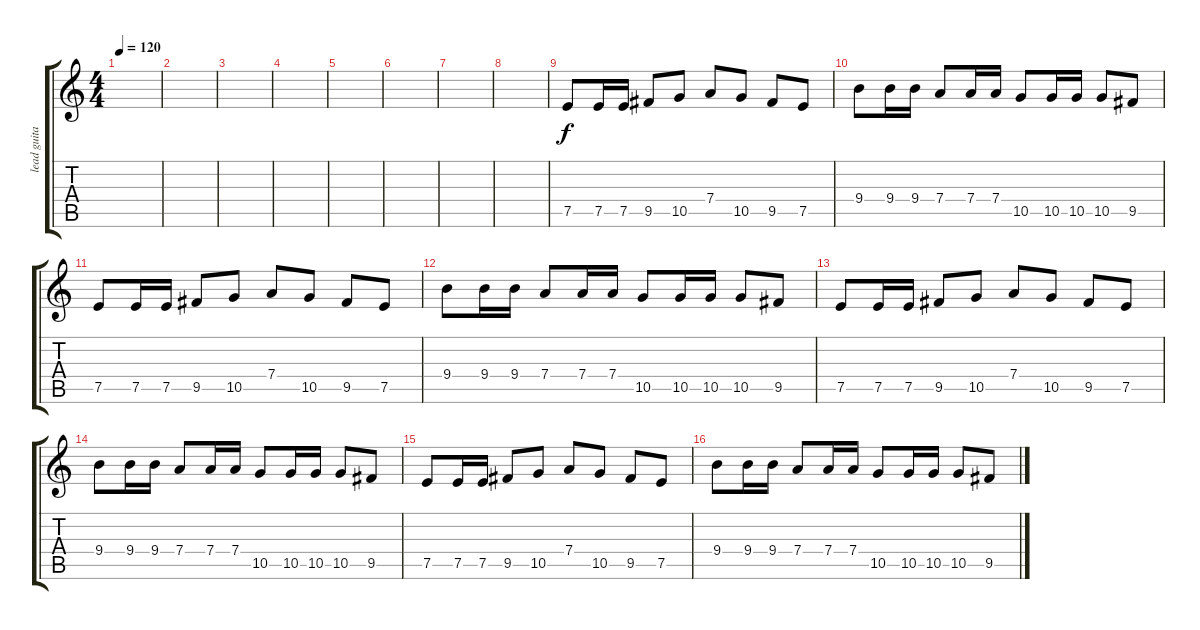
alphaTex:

\track ("lead guitar" "lead guita") {instrument distortionguitar}
\staff {score tabs}
\tuning (E4 B3 G3 D3 A2 E2) {hide}
\ts (4 4)
\tempo 120
\clef g2
\ks c
|
|
|
|
|
|
|
|
7.5.8 7.5.16 7.5.16 9.5.8 10.5.8 7.4.8 10.5.8 9.5.8 7.5.8 |
9.4.8 9.4.16 9.4.16 7.4.8 7.4.16 7.4.16 10.5.8 10.5.16 10.5.16 10.5.8 9.5.8 |
7.5.8 7.5.16 7.5.16 9.5.8 10.5.8 7.4.8 10.5.8 9.5.8 7.5.8 |
9.4.8 9.4.16 9.4.16 7.4.8 7.4.16 7.4.16 10.5.8 10.5.16 10.5.16 10.5.8 9.5.8 |
7.5.8 7.5.16 7.5.16 9.5.8 10.5.8 7.4.8 10.5.8 9.5.8 7.5.8 |
9.4.8 9.4.16 9.4.16 7.4.8 7.4.16 7.4.16 10.5.8 10.5.16 10.5.16 10.5.8 9.5.8 |
7.5.8 7.5.16 7.5.16 9.5.8 10.5.8 7.4.8 10.5.8 9.5.8 7.5.8 |
9.4.8 9.4.16 9.4.16 7.4.8 7.4.16 7.4.16 10.5.8 10.5.16 10.5.16 10.5.8 9.5.8
